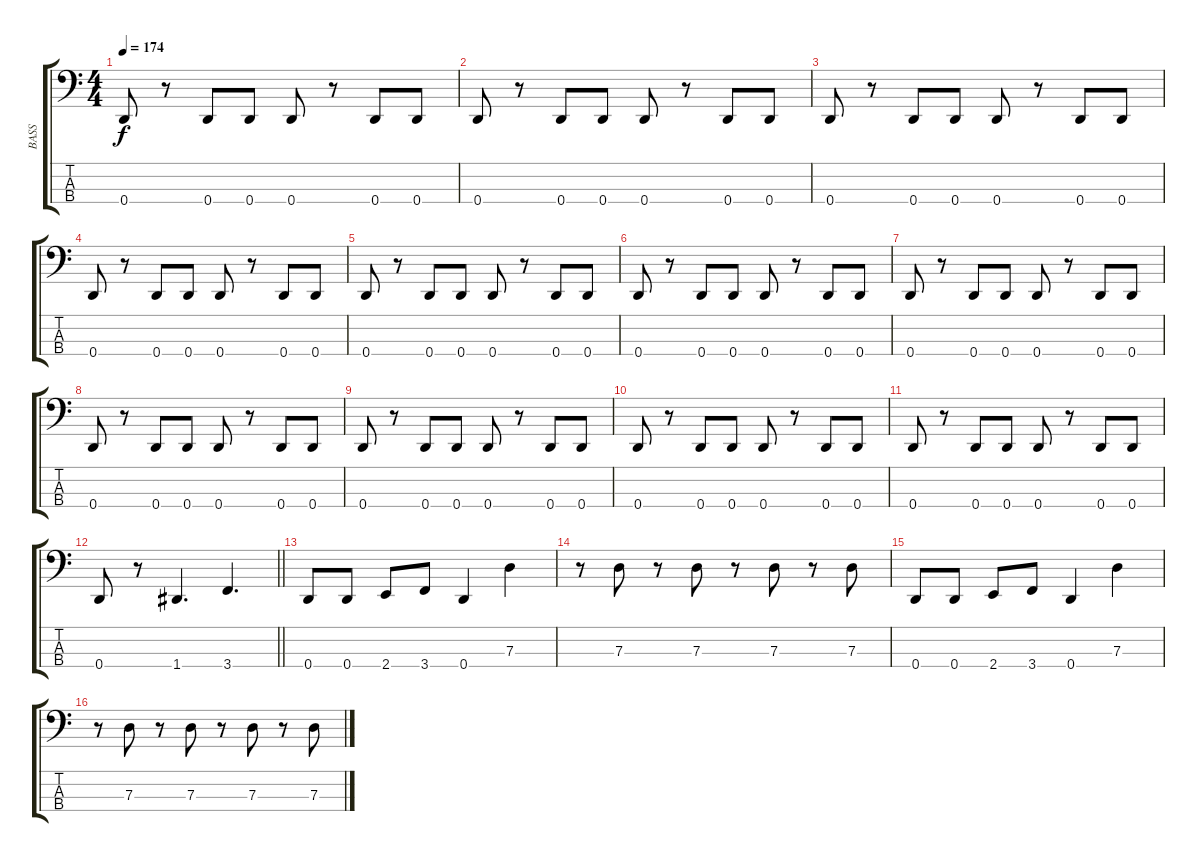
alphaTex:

\track ("BASS" "BASS") {instrument electricbassfinger}
\staff {score tabs}
\tuning (F2 C2 G1 D1) {hide}
\ts (4 4)
\tempo 174
\clef f4
\ks c
0.4.8{dy f} r.8 0.4.8 0.4.8 0.4.8 r.8 0.4.8 0.4.8 |
0.4.8 r.8 0.4.8 0.4.8 0.4.8 r.8 0.4.8 0.4.8 |
0.4.8 r.8 0.4.8 0.4.8 0.4.8 r.8 0.4.8 0.4.8 |
0.4.8 r.8 0.4.8 0.4.8 0.4.8 r.8 0.4.8 0.4.8 |
0.4.8 r.8 0.4.8 0.4.8 0.4.8 r.8 0.4.8 0.4.8 |
0.4.8 r.8 0.4.8 0.4.8 0.4.8 r.8 0.4.8 0.4.8 |
0.4.8 r.8 0.4.8 0.4.8 0.4.8 r.8 0.4.8 0.4.8 |
0.4.8 r.8 0.4.8 0.4.8 0.4.8 r.8 0.4.8 0.4.8 |
0.4.8 r.8 0.4.8 0.4.8 0.4.8 r.8 0.4.8 0.4.8 |
0.4.8 r.8 0.4.8 0.4.8 0.4.8 r.8 0.4.8 0.4.8 |
0.4.8 r.8 0.4.8 0.4.8 0.4.8 r.8 0.4.8 0.4.8 |
\barLineRight lightlight
0.4.8 r.8 1.4.4{d} 3.4.4{d} |
0.4.8 0.4.8 2.4.8 3.4.8 0.4.4 7.3.4 |
r.8 7.3.8 r.8 7.3.8 r.8 7.3.8 r.8 7.3.8 |
0.4.8 0.4.8 2.4.8 3.4.8 0.4.4 7.3.4 |
r.8 7.3.8 r.8 7.3.8 r.8 7.3.8 r.8 7.3.8
